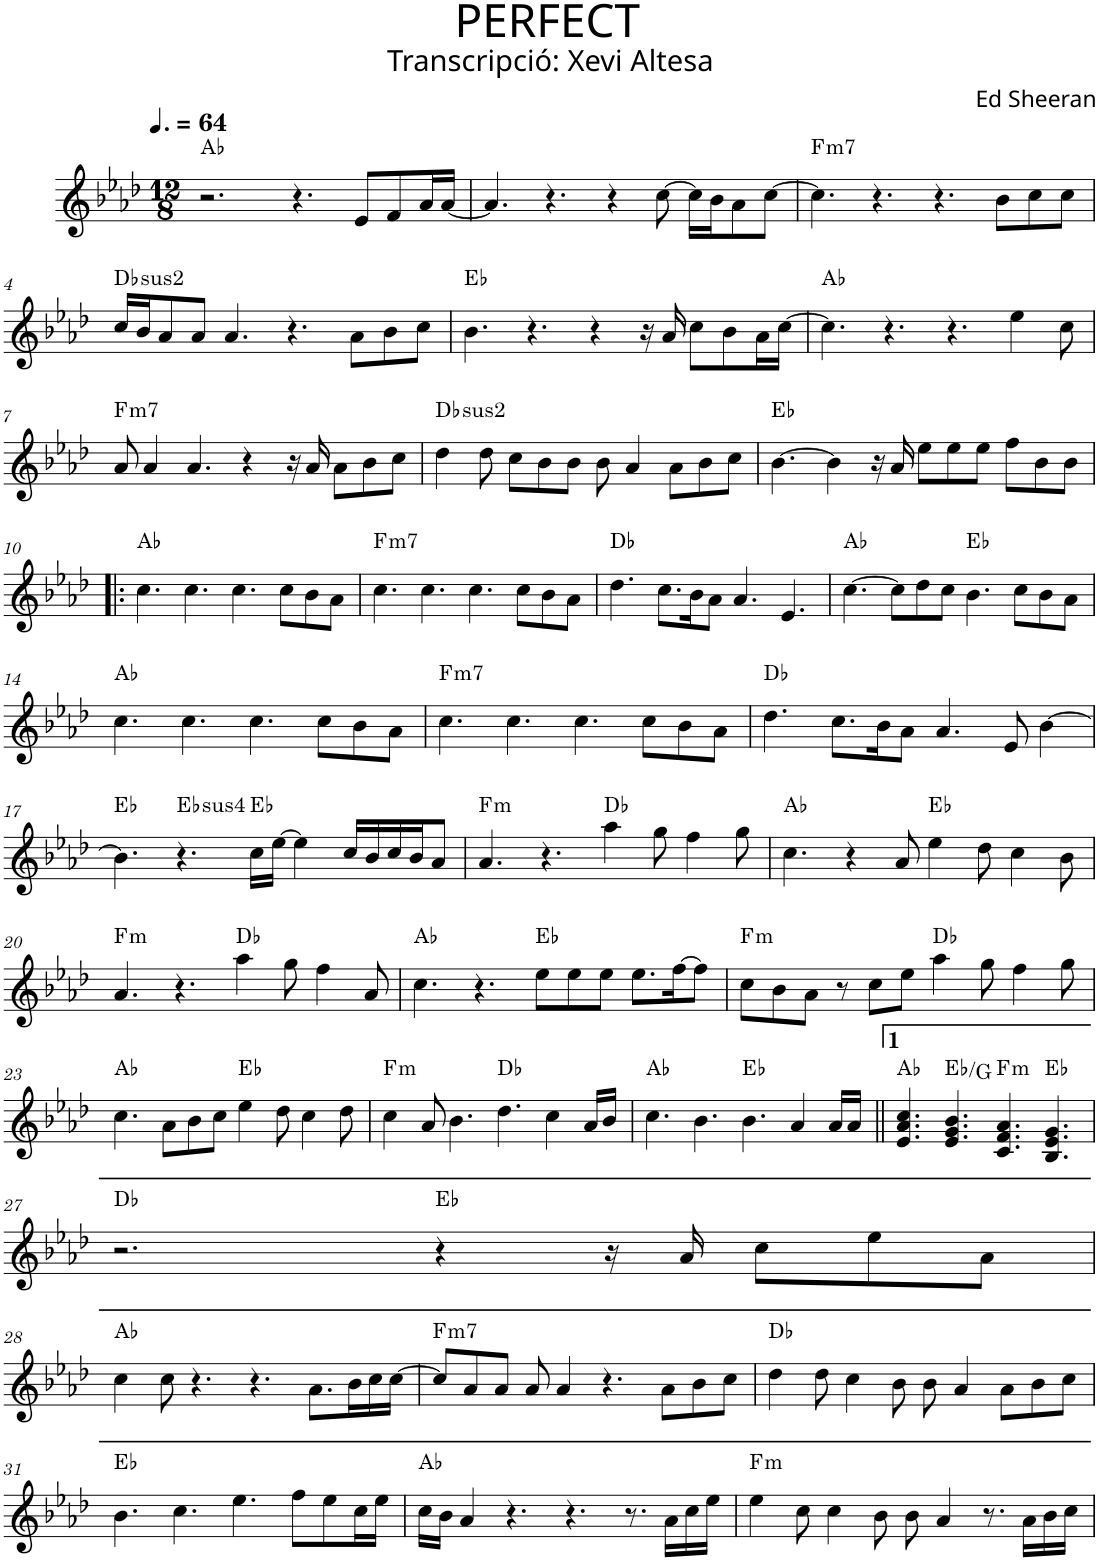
**kern	**harte
*part1	*part1
*staff1	*
*I"P1	*
*clefG2	*
*k[b-e-a-d-]	*
*A-:	*
*M12/8	*
*MM96	*
=1	=1
2.r	Ab:maj
4.r	.
8e-/L	.
8f/	.
16a-/L	.
[<16a-/JJ	.
=2	=2
4.a-/]	.
4.r	.
4r	.
[>8cc\	.
16cc\LL]	.
16b-\J	.
8a-\	.
[>8cc\J	.
=3	=3
!	!LO:H:kt=m7
4.cc\]	F:min7
4.r	.
4.r	.
8b-\L	.
8cc\	.
8cc\J	.
!!LO:LB:g=z
=4	=4
!	!LO:H:kt=2
16cc/LL	Db:(1,2,5)
16b-/J	.
8a-/	.
8a-/J	.
4.a-/	.
4.r	.
8a-\L	.
8b-\	.
8cc\J	.
=5	=5
4.b-\	Eb:maj
4.r	.
4r	.
16r	.
16a-/	.
8cc\L	.
8b-\	.
16a-\L	.
[>16cc\JJ	.
=6	=6
4.cc\]	Ab:maj
4.r	.
4.r	.
4ee-\	.
8cc\	.
!!LO:LB:g=z
=7	=7
!	!LO:H:kt=m7
8a-/	F:min7
4a-/	.
4.a-/	.
4r	.
16r	.
16a-/	.
8a-\L	.
8b-\	.
8cc\J	.
=8	=8
!	!LO:H:kt=2
4dd-\	Db:(1,2,5)
8dd-\	.
8cc\L	.
8b-\	.
8b-\J	.
8b-\	.
4a-/	.
8a-\L	.
8b-\	.
8cc\J	.
=9	=9
[>4.b-\	Eb:maj
4b-\]	.
16r	.
16a-/	.
8ee-\L	.
8ee-\	.
8ee-\J	.
8ff\L	.
8b-\	.
8b-\J	.
!!LO:LB:g=z
=10!|:	=10!|:
4.cc\	Ab:maj
4.cc\	.
4.cc\	.
8cc\L	.
8b-\	.
8a-\J	.
=11	=11
!	!LO:H:kt=m7
4.cc\	F:min7
4.cc\	.
4.cc\	.
8cc\L	.
8b-\	.
8a-\J	.
=12	=12
4.dd-\	Db:maj
8.cc\L	.
16b-\K	.
8a-\J	.
4.a-/	.
4.e-/	.
=13	=13
[>4.cc\	Ab:maj
8cc\L]	.
8dd-\	.
8cc\J	.
4.b-\	Eb:maj
8cc\L	.
8b-\	.
8a-\J	.
!!LO:LB:g=z
=14	=14
4.cc\	Ab:maj
4.cc\	.
4.cc\	.
8cc\L	.
8b-\	.
8a-\J	.
=15	=15
!	!LO:H:kt=m7
4.cc\	F:min7
4.cc\	.
4.cc\	.
8cc\L	.
8b-\	.
8a-\J	.
=16	=16
4.dd-\	Db:maj
8.cc\L	.
16b-\K	.
8a-\J	.
4.a-/	.
8e-/	.
[>4b-\	.
!!LO:LB:g=z
=17	=17
4.b-\]	Eb:maj
!	!LO:H:kt=4
4.r	Eb:sus4
16cc\LL	Eb:maj
[>16ee-\JJ	.
4ee-\]	.
16cc/LL	.
16b-/	.
16cc/	.
16b-/J	.
8a-/J	.
=18	=18
!	!LO:H:kt=m
4.a-/	F:min
4.r	.
4aa-\	Db:maj
8gg\	.
4ff\	.
8gg\	.
=19	=19
4.cc\	Ab:maj
4r	.
8a-/	.
4ee-\	Eb:maj
8dd-\	.
4cc\	.
8b-\	.
!!LO:LB:g=z
=20	=20
!	!LO:H:kt=m
4.a-/	F:min
4.r	.
4aa-\	Db:maj
8gg\	.
4ff\	.
8a-/	.
=21	=21
4.cc\	Ab:maj
4.r	.
8ee-\L	Eb:maj
8ee-\	.
8ee-\J	.
8.ee-\L	.
[>16ff\K	.
8ff\J]	.
=22	=22
!	!LO:H:kt=m
8cc\L	F:min
8b-\	.
8a-\J	.
8r	.
8cc\L	.
8ee-\J	.
4aa-\	Db:maj
8gg\	.
4ff\	.
8gg\	.
!!LO:LB:g=z
=23	=23
4.cc\	Ab:maj
8a-\L	.
8b-\	.
8cc\J	.
4ee-\	Eb:maj
8dd-\	.
4cc\	.
8dd-\	.
=24	=24
!	!LO:H:kt=m
4cc\	F:min
8a-/	.
4.b-\	.
4.dd-\	Db:maj
4cc\	.
16a-/LL	.
16b-/JJ	.
=25	=25
4.cc\	Ab:maj
4.b-\	.
4.b-\	Eb:maj
4a-/	.
16a-/LL	.
16a-/JJ	.
=26||	=26||
4.e-/ 4.a-/ 4.cc/	Ab:maj
4.e-/ 4.g/ 4.b-/	Eb:maj/3
!	!LO:H:kt=m
4.c/ 4.f/ 4.a-/	F:min
4.B-/ 4.e-/ 4.g/	Eb:maj
!!LO:LB:g=z
=27	=27
2.r	Db:maj
4r	Eb:maj
16r	.
16a-/	.
8cc\L	.
8ee-\	.
8a-\J	.
!!LO:LB:g=z
=28	=28
4cc\	Ab:maj
8cc\	.
4.r	.
4.r	.
8.a-\L	.
16b-\L	.
16cc\	.
[>16cc\JJ	.
=29	=29
!	!LO:H:kt=m7
8cc/L]	F:min7
8a-/	.
8a-/J	.
8a-/	.
4a-/	.
4.r	.
8a-\L	.
8b-\	.
8cc\J	.
=30	=30
4dd-\	Db:maj
8dd-\	.
4cc\	.
8b-\	.
8b-\	.
4a-/	.
8a-\L	.
8b-\	.
8cc\J	.
!!LO:LB:g=z
=31	=31
4.b-\	Eb:maj
4.cc\	.
4.ee-\	.
8ff\L	.
8ee-\	.
16cc\L	.
16ee-\JJ	.
=32	=32
16cc\LL	Ab:maj
16b-\JJ	.
4a-/	.
4.r	.
4.r	.
8.r	.
16a-\LL	.
16cc\	.
16ee-\JJ	.
=33	=33
!	!LO:H:kt=m
4ee-\	F:min
8cc\	.
4cc\	.
8b-\	.
8b-\	.
4a-/	.
8.r	.
16a-\LL	.
16b-\	.
16cc\JJ	.
=	=
*-	*-
